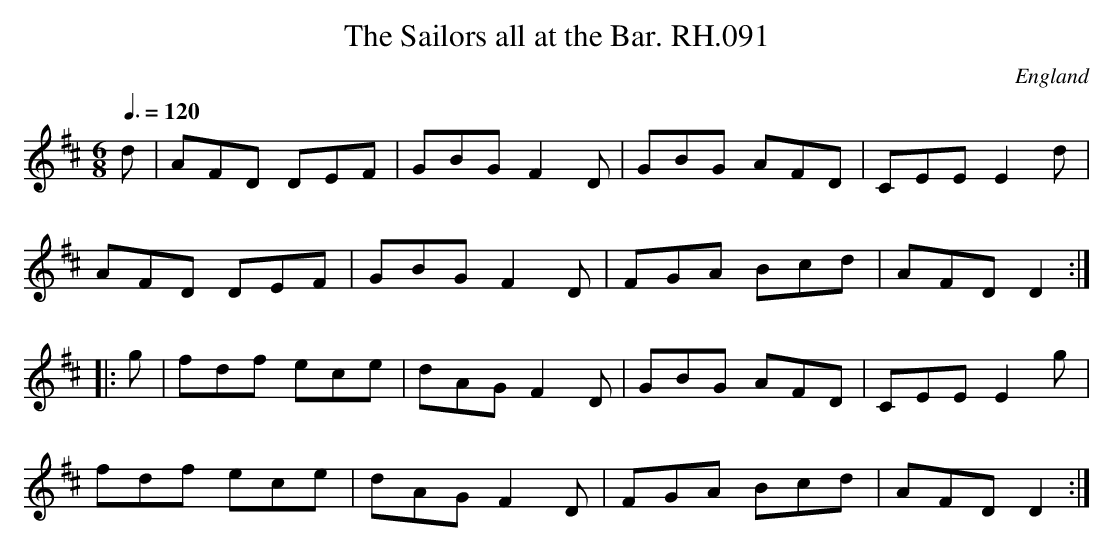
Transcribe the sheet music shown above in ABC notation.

X:1
T:Sailors all at the Bar. RH.091, The
O:England
M:6/8
L:1/8
Q:3/8=120
K:D
d|AFD DEF|GBG F2D|GBG AFD|CEE E2d|
AFD DEF|GBG F2D|FGA Bcd|AFD D2:|
|:g|fdf ece|dAG F2D|GBG AFD|CEE E2g|
fdf ece|dAG F2D|FGA Bcd|AFD D2:|
